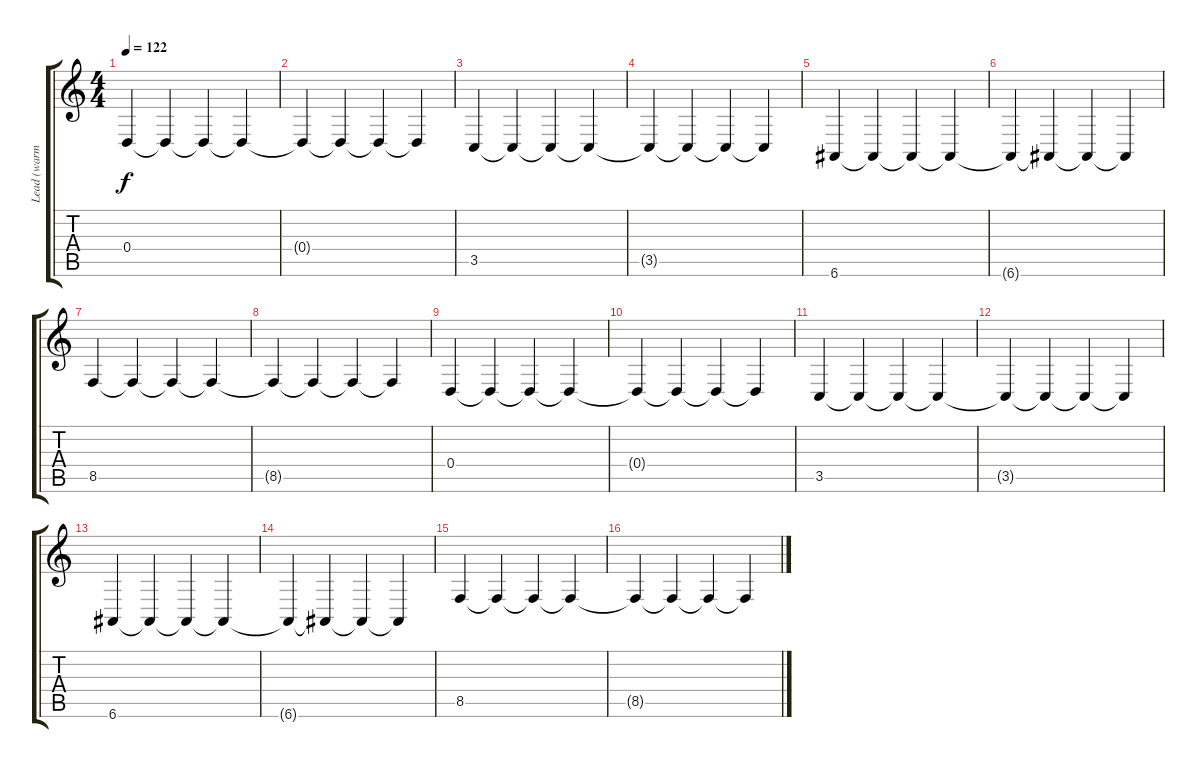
\track ("Lead (warm)" "Lead (warm") {instrument pad2warm}
\staff {score tabs}
\tuning (E4 B3 G3 D3 A2 E2) {hide}
\ts (4 4)
\tempo 122
\clef g2
\ks c
0.4.4{dy f} 0.4{t}.4 0.4{t}.4 0.4{t}.4 |
0.4{t}.4 0.4{t}.4 0.4{t}.4 0.4{t}.4 |
3.5.4 3.5{t}.4 3.5{t}.4 3.5{t}.4 |
3.5{t}.4 3.5{t}.4 3.5{t}.4 3.5{t}.4 |
6.6.4 6.6{t}.4 6.6{t}.4 6.6{t}.4 |
6.6{t}.4 6.6{t}.4 6.6{t}.4 6.6{t}.4 |
8.5.4 8.5{t}.4 8.5{t}.4 8.5{t}.4 |
8.5{t}.4 8.5{t}.4 8.5{t}.4 8.5{t}.4 |
0.4.4 0.4{t}.4 0.4{t}.4 0.4{t}.4 |
0.4{t}.4 0.4{t}.4 0.4{t}.4 0.4{t}.4 |
3.5.4 3.5{t}.4 3.5{t}.4 3.5{t}.4 |
3.5{t}.4 3.5{t}.4 3.5{t}.4 3.5{t}.4 |
6.6.4 6.6{t}.4 6.6{t}.4 6.6{t}.4 |
6.6{t}.4 6.6{t}.4 6.6{t}.4 6.6{t}.4 |
8.5.4 8.5{t}.4 8.5{t}.4 8.5{t}.4 |
8.5{t}.4 8.5{t}.4 8.5{t}.4 8.5{t}.4
